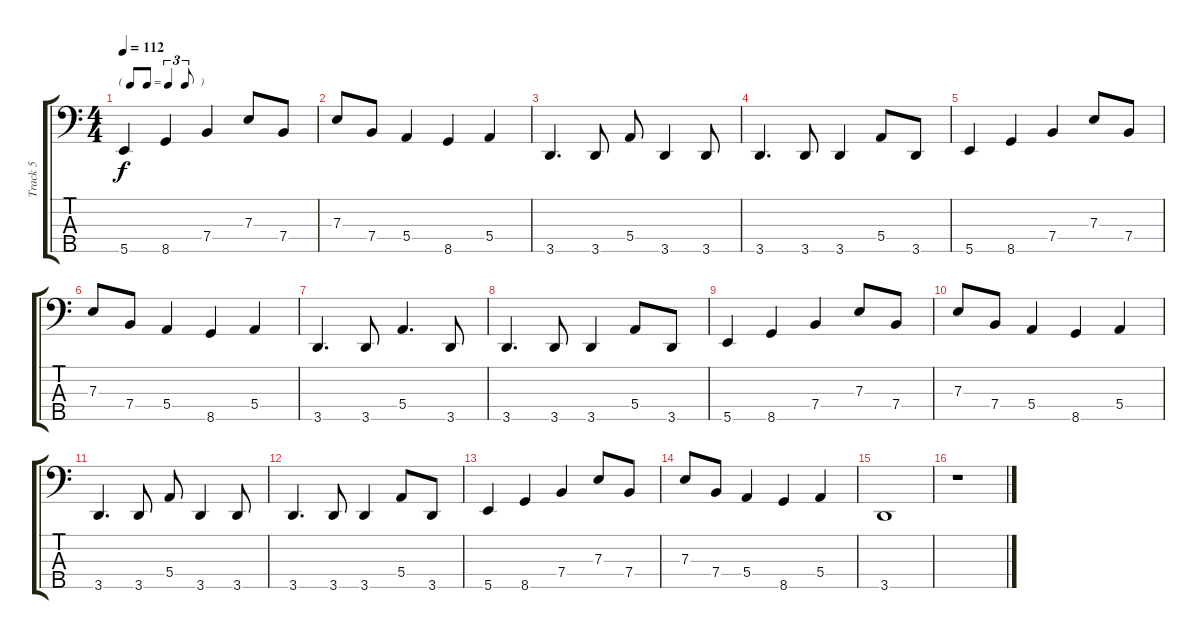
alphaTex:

\track ("Track 5" "Track 5") {instrument electricbassfinger}
\staff {score tabs}
\tuning (G2 D2 A1 E1 B0) {hide}
\ts (4 4)
\tf triplet8th
\tempo 112
\clef f4
\ks c
5.5.4{dy f} 8.5.4 7.4.4 7.3.8 7.4.8 |
7.3.8 7.4.8 5.4.4 8.5.4 5.4.4 |
3.5.4{d} 3.5.8 5.4.8 3.5.4 3.5.8 |
3.5.4{d} 3.5.8 3.5.4 5.4.8 3.5.8 |
5.5.4 8.5.4 7.4.4 7.3.8 7.4.8 |
7.3.8 7.4.8 5.4.4 8.5.4 5.4.4 |
3.5.4{d} 3.5.8 5.4.4{d} 3.5.8 |
3.5.4{d} 3.5.8 3.5.4 5.4.8 3.5.8 |
5.5.4 8.5.4 7.4.4 7.3.8 7.4.8 |
7.3.8 7.4.8 5.4.4 8.5.4 5.4.4 |
3.5.4{d} 3.5.8 5.4.8 3.5.4 3.5.8 |
3.5.4{d} 3.5.8 3.5.4 5.4.8 3.5.8 |
5.5.4 8.5.4 7.4.4 7.3.8 7.4.8 |
7.3.8 7.4.8 5.4.4 8.5.4 5.4.4 |
3.5.1 |
r.1
